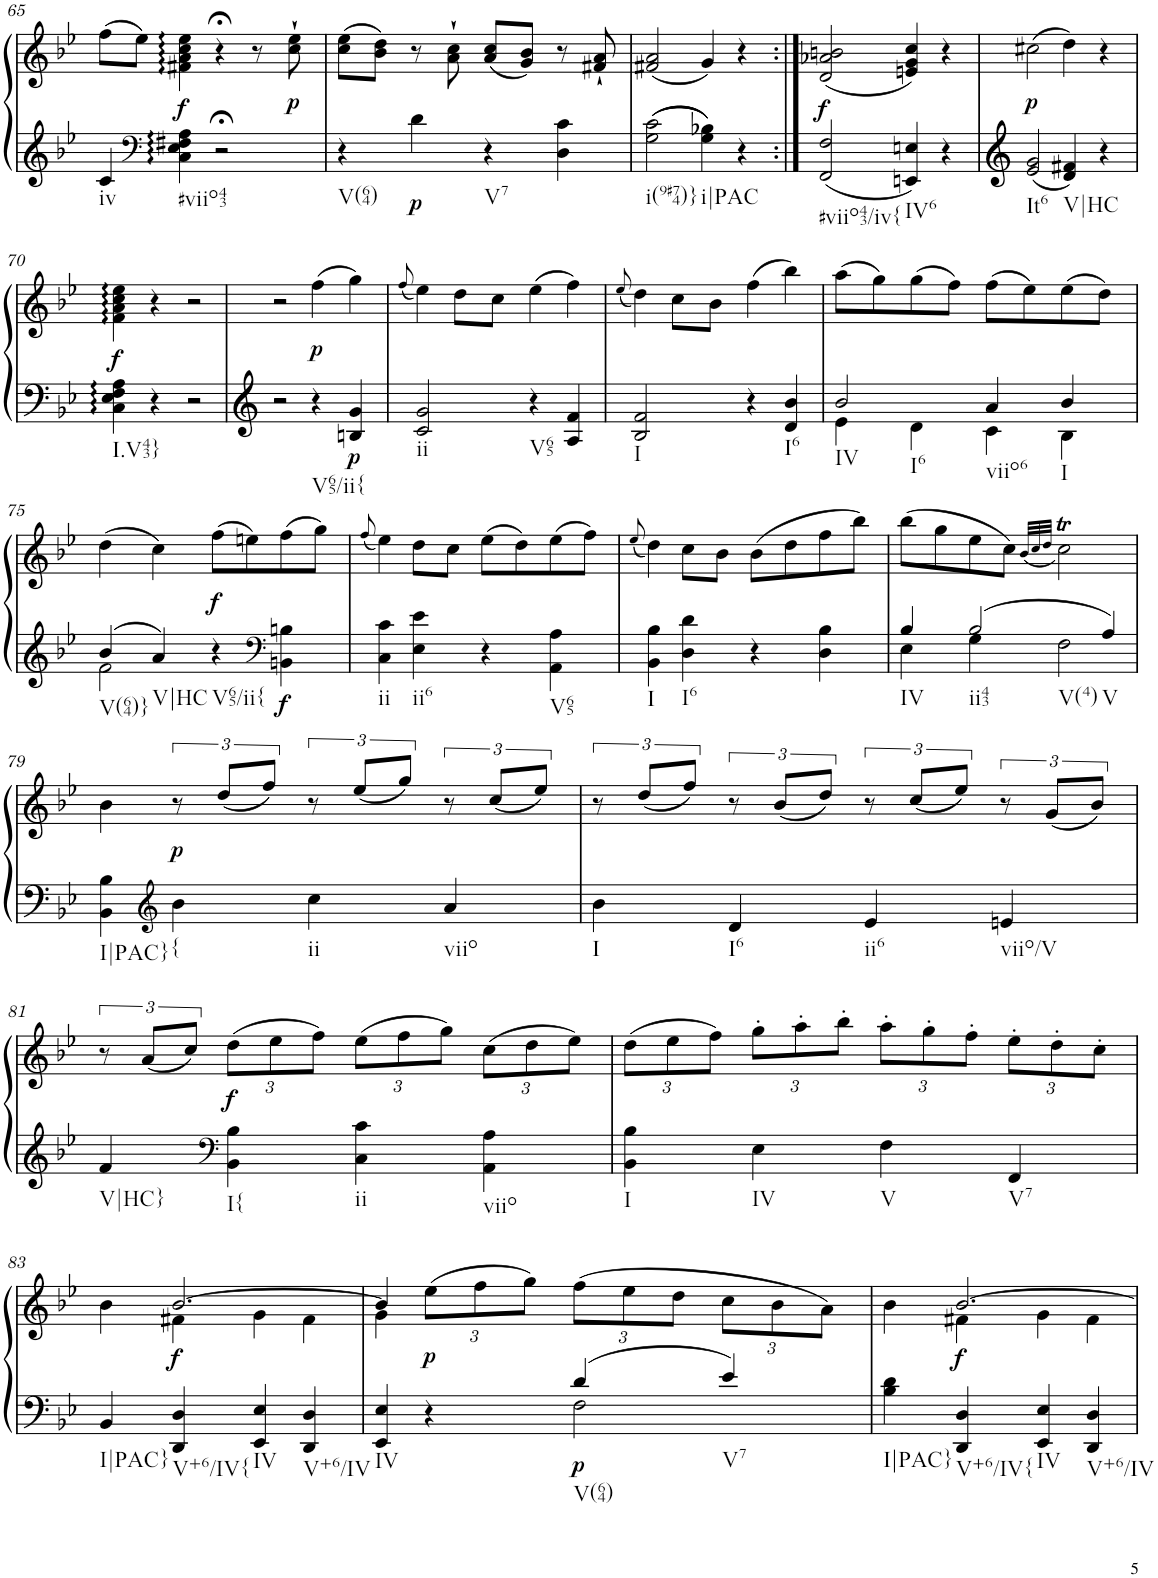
**kern	**kern	**dynam
*part1	*part1	*part1
*staff2	*staff1	*staff1/2
*I"Klavier linke Hand	*	*
!!LO:PB:g=z
*clefG2	*clefG2	*
*k[b-e-]	*k[b-e-]	*
*M2/2	*M2/2	*
*met(c|)	*met(c|)	*
=65	=65	=65
!LO:TX:b:t=iv	!	!
4c/	(8ff\L	.
.	8ee-\J)	.
*clefF4	*	*
!LO:TX:b:t=#viio43	!	!
!	!	!LO:DY:b
4C\:: 4E-\:: 4F#X\:: 4A\::	4f#X\ 4a\ 4cc\ 4ee-\	f
2r;<	4r;<	.
.	8r	.
!	!	!LO:DY:b
.	8cc\` 8ee-\`	p
=66	=66	=66
!LO:TX:b:t=V(64)	!	!
4r	(8cc\ 8ee-\L	.
.	8b-\ 8dd\J)	.
!	!	!LO:DY:b=2
4d\	8r	p
.	8a\` 8cc\`	.
!LO:TX:b:t=V7	!	!
4r	(8a/ 8cc/L	.
.	8g/ 8b-/J)	.
4D\ 4c\	8r	.
.	8f#X/` 8a/`	.
=67	=67	=67
!LO:TX:b:t=i(9#74)}	!	!
2G\ 2c\	(2f#X/ 2a/	.
!LO:TX:b:t=i|PAC	!	!
4G\ 4B-X\	4g/)	.
4r	4r	.
=68:|!	=68:|!	=68:|!
!LO:TX:b:t=#viio43/iv{	!	!
!	!	!LO:DY:b
2FF/ 2F/	(2d/ 2a-X/ 2bn/	f
!LO:TX:b:t=IV6	!	!
4EEn/ 4En/	4en/ 4g/ 4cc/)	.
4r	4r	.
=69	=69	=69
!LO:TX:b:t=It6	!	!
!	!	!LO:DY:b
2e-/ 2g/	(2cc#X\	p
!LO:TX:b:t=V|HC	!	!
4d/ 4f#X/	4dd\)	.
4r	4r	.
!!LO:LB:g=z
=70	=70	=70
!LO:TX:b:t=I.V43}	!	!
!	!	!LO:DY:b
4C\:: 4E-\:: 4F\:: 4A\::	4f\ 4a\ 4cc\ 4ee-\	f
4r	4r	.
2r	2r	.
=71	=71	=71
2r	2r	.
!LO:TX:b:t=V65/ii{	!	!
!	!	!LO:DY:b
4r	(4ff\	p
!	!	!LO:DY:b=2
4Bn/ 4g/	4gg\)	p
=72	=72	=72
.	(8qff/	.
!LO:TX:b:t=ii	!	!
2c/ 2g/	4ee-\)	.
.	8dd\L	.
.	8cc\J	.
!LO:TX:b:t=V65	!	!
4r	(4ee-\	.
4A/ 4f/	4ff\)	.
=73	=73	=73
.	(8qee-/	.
!LO:TX:b:t=I	!	!
2B-/ 2f/	4dd\)	.
.	8cc\L	.
.	8b-\J	.
4r	(4ff\	.
!LO:TX:b:t=I6	!	!
4d/ 4b-/	4bb-\)	.
=74	=74	=74
*^	*	*
!LO:TX:b:t=IV	!	!	!
!LO:TX:b:t=I6	!	!	!
2b-/	4e-\	(8aa\L	.
.	.	8gg\)	.
.	4d\	(8gg\	.
.	.	8ff\J)	.
!LO:TX:b:t=viio6	!	!	!
4a/	4c\	(8ff\L	.
.	.	8ee-\)	.
!LO:TX:b:t=I	!	!	!
4b-/	4B-\	(8ee-\	.
.	.	8dd\J)	.
!!LO:LB:g=z
=75	=75	=75	=75
!LO:TX:b:t=V(64)}	!	!	!
4b-/	2f\	(4dd\	.
!LO:TX:b:t=V|HC	!	!	!
4a/	.	4cc\)	.
!LO:TX:b:t=V65/ii{	!	!	!
!	!	!	!LO:DY:b
4r	4ryy	(8ff\L	f
.	.	8een\)	.
*clefF4	*	*	*
!	!	!	!LO:DY:b=2
4ryy	4BBn\ 4Bn\	(8ff\	f
.	.	8gg\J)	.
*v	*v	*	*
=76	=76	=76
.	(8qff/	.
!LO:TX:b:t=ii	!	!
4C\ 4c\	4ee-\)	.
!LO:TX:b:t=ii6	!	!
4E-\ 4e-\	8dd\L	.
.	8cc\J	.
4r	(8ee-\L	.
.	8dd\)	.
!LO:TX:b:t=V65	!	!
4AA\ 4A\	(8ee-\	.
.	8ff\J)	.
=77	=77	=77
.	(8qee-/	.
!LO:TX:b:t=I	!	!
4BB-\ 4B-\	4dd\)	.
!LO:TX:b:t=I6	!	!
4D\ 4d\	8cc\L	.
.	8b-\J	.
4r	(8b-\L	.
.	8dd\	.
4D\ 4B-\	8ff\	.
.	8bb-\J)	.
=78	=78	=78
*^	*	*
!LO:TX:b:t=IV	!	!	!
4B-/	4E-\	(8bb-\L	.
.	.	8gg\	.
!LO:TX:b:t=ii43	!	!	!
!LO:TX:b:t=V(4)	!	!	!
2B-/	4G\	8ee-\	.
.	.	8cc\J)	.
.	.	(32qb-/LLL	.
.	.	32qcc/	.
.	.	32qdd/JJJ	.
.	2F\	2ccT\)	.
!LO:TX:b:t=V	!	!	!
4A/	.	.	.
*v	*v	*	*
!!LO:LB:g=z
=79	=79	=79
!LO:TX:b:t=I|PAC}	!	!
4BB-\ 4B-\	4b-\	.
*clefG2	*	*
!LO:TX:b:t={	!	!
!	!	!LO:DY:b
4b-\	12r	p
.	(12dd/L	.
.	12ff/J)	.
!LO:TX:b:t=ii	!	!
4cc\	12r	.
.	(12ee-/L	.
.	12gg/J)	.
!LO:TX:b:t=viio	!	!
4a/	12r	.
.	(12cc/L	.
.	12ee-/J)	.
=80	=80	=80
!LO:TX:b:t=I	!	!
4b-\	12r	.
.	(12dd/L	.
.	12ff/J)	.
!LO:TX:b:t=I6	!	!
4d/	12r	.
.	(12b-/L	.
.	12dd/J)	.
!LO:TX:b:t=ii6	!	!
4e-/	12r	.
.	(12cc/L	.
.	12ee-/J)	.
!LO:TX:b:t=viio/V	!	!
4en/	12r	.
.	(12g/L	.
.	12b-/J)	.
!!LO:LB:g=z
=81	=81	=81
!LO:TX:b:t=V|HC}	!	!
4f/	12r	.
.	(12a/L	.
.	12cc/J)	.
*clefF4	*	*
*	*Xbrackettup	*
!LO:TX:b:t=I{	!	!
!	!	!LO:DY:b
4BB-\ 4B-\	(12dd\L	f
.	12ee-\	.
.	12ff\J)	.
!LO:TX:b:t=ii	!	!
4C\ 4c\	(12ee-\L	.
.	12ff\	.
.	12gg\J)	.
!LO:TX:b:t=viio	!	!
4AA\ 4A\	(12cc\L	.
.	12dd\	.
.	12ee-\J)	.
=82	=82	=82
!LO:TX:b:t=I	!	!
4BB-\ 4B-\	(12dd\L	.
.	12ee-\	.
.	12ff\J)	.
!LO:TX:b:t=IV	!	!
4E-\	12gg'\L	.
.	12aa'\	.
.	12bb-'\J	.
!LO:TX:b:t=V	!	!
4F\	12aa'\L	.
.	12gg'\	.
.	12ff'\J	.
!LO:TX:b:t=V7	!	!
4FF/	12ee-'\L	.
.	12dd'\	.
.	12cc'\J	.
!!LO:LB:g=z
=83	=83	=83
*	*^	*
!LO:TX:b:t=I|PAC}	!	!	!
4BB-/	4b-\	4ryy	.
!LO:TX:b:t=V+6/IV{	!	!	!
!	!	!	!LO:DY:b
4DD/ 4D/	[2.b-/	4f#X\	f
!LO:TX:b:t=IV	!	!	!
4EE-/ 4E-/	.	4g\	.
!LO:TX:b:t=V+6/IV	!	!	!
4DD/ 4D/	.	4f#\	.
=84	=84	=84	=84
*^	*	*	*
!LO:TX:b:t=IV	!	!	!	!
4EE-/ 4E-/	4ryy	4b-/]	4g\	.
!	!	!	!	!LO:DY:b
4r	4ryy	(>12ee-\L	2.ryy	p
.	.	12ff\	.	.
.	.	12gg\J)	.	.
!LO:TX:b:t=V(64)	!	!	!	!
!	!	!	!	!LO:DY:b=2
4d/	2F\	(>12ff\L	.	p
.	.	12ee-\	.	.
.	.	12dd\J	.	.
!LO:TX:b:t=V7	!	!	!	!
4e-/	.	12cc\L	.	.
.	.	12b-\	.	.
.	.	12a\J)	.	.
=85	=85	=85	=85	=85
!LO:TX:b:t=I|PAC}	!	!	!	!
4B-\ 4d\	4ryy	4b-\	4ryy	.
!LO:TX:b:t=V+6/IV{	!	!	!	!
!	!	!	!	!LO:DY:b
4DD/ 4D/	2.ryy	[2.b-/	4f#X\	f
!LO:TX:b:t=IV	!	!	!	!
4EE-/ 4E-/	.	.	4g\	.
!LO:TX:b:t=V+6/IV	!	!	!	!
4DD/ 4D/	.	.	4f#\	.
*v	*v	*	*	*
*	*v	*v	*
=	=	=
*-	*-	*-
